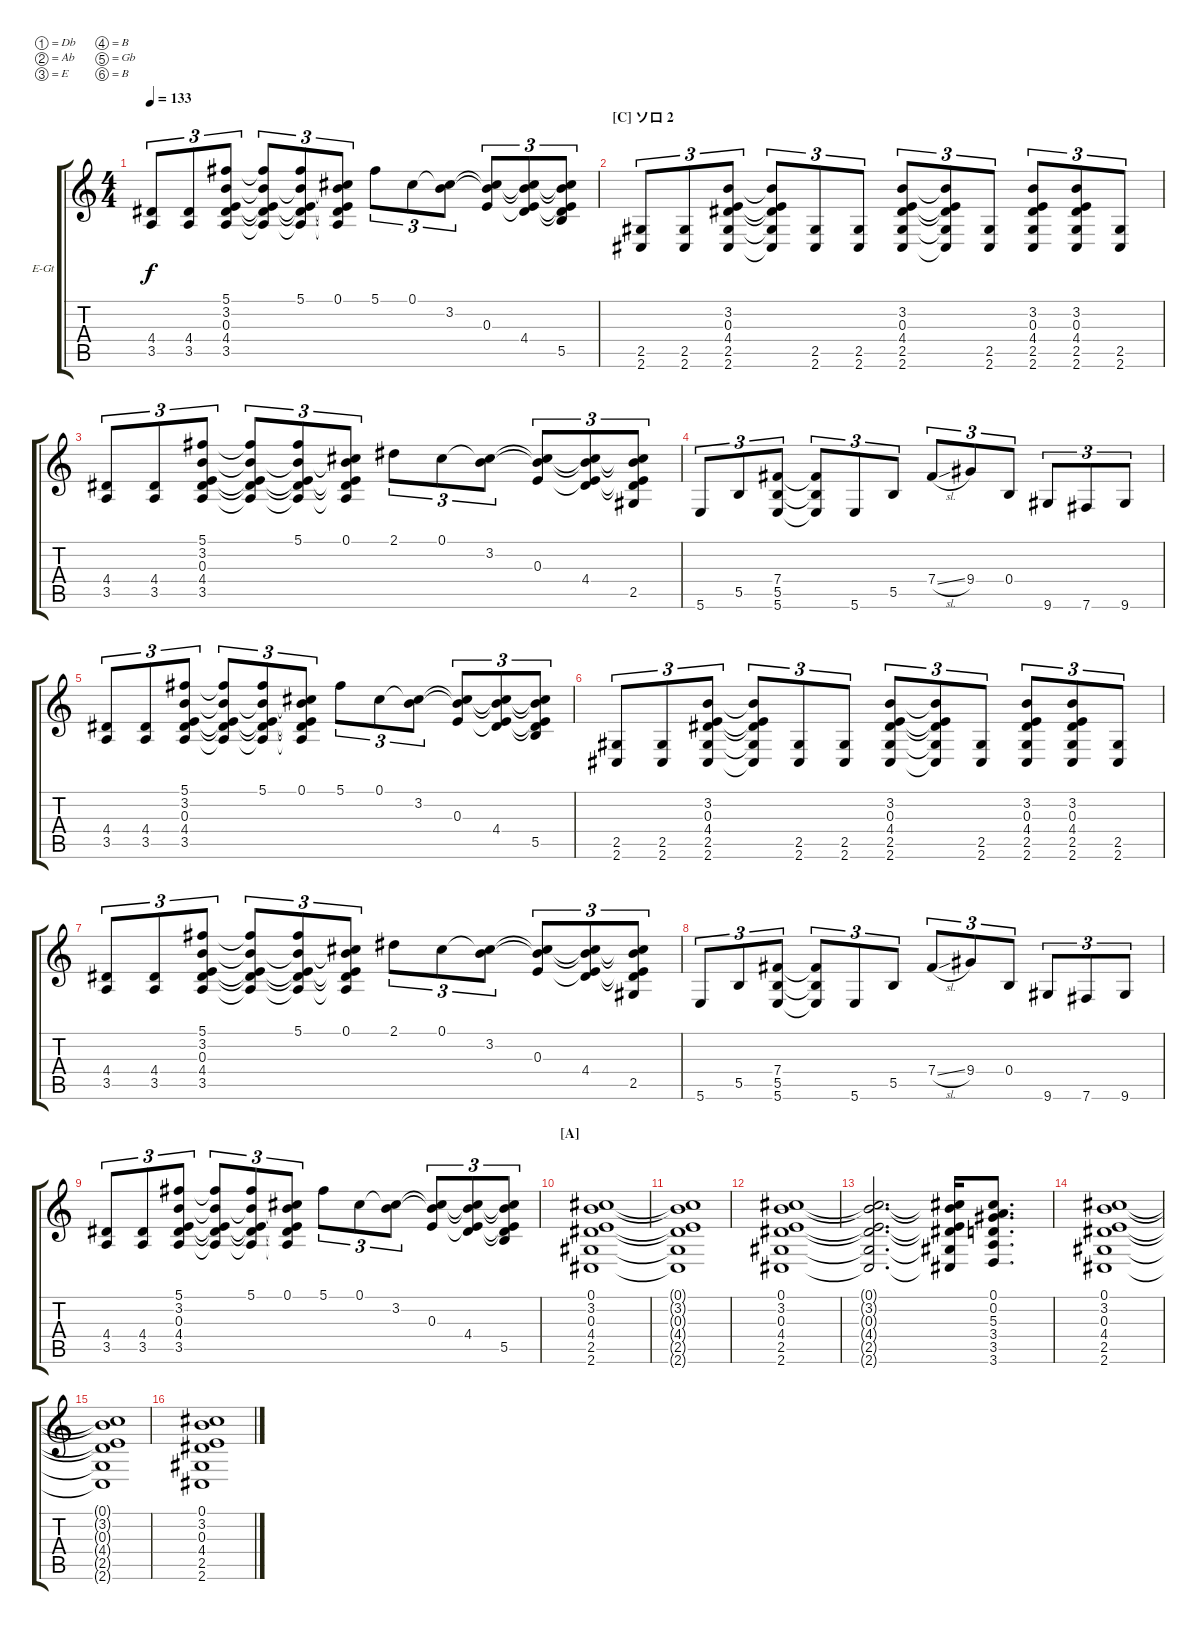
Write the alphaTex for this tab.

\bracketExtendMode groupsimilarinstruments
\firstSystemTrackNameOrientation horizontal
\otherSystemsTrackNameOrientation horizontal
\track ("Julian Rodriguez" "E-Gt") {instrument overdrivenguitar}
\staff {score tabs}
\tuning (Db4 Ab3 E3 B2 Gb2 B1)
\ts (4 4)
\tempo 133
\clef g2
\ks c
(4.4 3.5).8{tu (3 2) dy f} (4.4 3.5).8{tu (3 2)} (5.1 3.2 0.3 4.4 3.5).8{tu (3 2)} (5.1{t} 3.2{t} 0.3{t} 4.4{t} 3.5{t}).8{tu (3 2)} (5.1 3.2{t} 0.3{t} 4.4{t} 3.5{t}).8{tu (3 2)} (0.1 3.2{t} 0.3{t} 4.4{t} 3.5{t}).8{tu (3 2)} 5.1.8{tu (3 2)} 0.1.8{tu (3 2)} (3.2 0.1{t}).8{tu (3 2)} (0.3 0.1{t} 3.2{t}).8{tu (3 2)} (4.4 0.1{t} 3.2{t} 0.3{t}).8{tu (3 2)} (0.1{t} 3.2{t} 0.3{t} 4.4{t} 5.5).8{tu (3 2)} |
\section ("C" "ソロ 2")
(2.5 2.6).8{tu (3 2)} (2.5 2.6).8{tu (3 2)} (3.2 0.3 4.4 2.5 2.6).8{tu (3 2)} (3.2{t} 0.3{t} 4.4{t} 2.5{t} 2.6{t}).8{tu (3 2)} (2.5 2.6).8{tu (3 2)} (2.5 2.6).8{tu (3 2)} (3.2 0.3 4.4 2.5 2.6).8{tu (3 2)} (3.2{t} 0.3{t} 4.4{t} 2.5{t} 2.6{t}).8{tu (3 2)} (2.5 2.6).8{tu (3 2)} (3.2 0.3 4.4 2.5 2.6).8{tu (3 2)} (3.2 0.3 4.4 2.5 2.6).8{tu (3 2)} (2.5 2.6).8{tu (3 2)} |
(4.4 3.5).8{tu (3 2)} (4.4 3.5).8{tu (3 2)} (5.1 3.2 0.3 4.4 3.5).8{tu (3 2)} (5.1{t} 3.2{t} 0.3{t} 4.4{t} 3.5{t}).8{tu (3 2)} (5.1 3.2{t} 0.3{t} 4.4{t} 3.5{t}).8{tu (3 2)} (0.1 3.2{t} 0.3{t} 4.4{t} 3.5{t}).8{tu (3 2)} 2.1.8{tu (3 2)} 0.1.8{tu (3 2)} (3.2 0.1{t}).8{tu (3 2)} (0.3 0.1{t} 3.2{t}).8{tu (3 2)} (4.4 0.1{t} 3.2{t} 0.3{t}).8{tu (3 2)} (0.1{t} 3.2{t} 0.3{t} 4.4{t} 2.5).8{tu (3 2)} |
5.6.8{tu (3 2)} 5.5.8{tu (3 2)} (7.4 5.5 5.6).8{tu (3 2)} (7.4{t} 5.5{t} 5.6{t}).8{tu (3 2)} 5.6.8{tu (3 2)} 5.5.8{tu (3 2)} 7.4{sl}.8{tu (3 2)} 9.4.8{tu (3 2)} 0.4.8{tu (3 2)} 9.6.8{tu (3 2)} 7.6.8{tu (3 2)} 9.6.8{tu (3 2)} |
(4.4 3.5).8{tu (3 2)} (4.4 3.5).8{tu (3 2)} (5.1 3.2 0.3 4.4 3.5).8{tu (3 2)} (5.1{t} 3.2{t} 0.3{t} 4.4{t} 3.5{t}).8{tu (3 2)} (5.1 3.2{t} 0.3{t} 4.4{t} 3.5{t}).8{tu (3 2)} (0.1 3.2{t} 0.3{t} 4.4{t} 3.5{t}).8{tu (3 2)} 5.1.8{tu (3 2)} 0.1.8{tu (3 2)} (3.2 0.1{t}).8{tu (3 2)} (0.3 0.1{t} 3.2{t}).8{tu (3 2)} (4.4 0.1{t} 3.2{t} 0.3{t}).8{tu (3 2)} (0.1{t} 3.2{t} 0.3{t} 4.4{t} 5.5).8{tu (3 2)} |
(2.5 2.6).8{tu (3 2)} (2.5 2.6).8{tu (3 2)} (3.2 0.3 4.4 2.5 2.6).8{tu (3 2)} (3.2{t} 0.3{t} 4.4{t} 2.5{t} 2.6{t}).8{tu (3 2)} (2.5 2.6).8{tu (3 2)} (2.5 2.6).8{tu (3 2)} (3.2 0.3 4.4 2.5 2.6).8{tu (3 2)} (3.2{t} 0.3{t} 4.4{t} 2.5{t} 2.6{t}).8{tu (3 2)} (2.5 2.6).8{tu (3 2)} (3.2 0.3 4.4 2.5 2.6).8{tu (3 2)} (3.2 0.3 4.4 2.5 2.6).8{tu (3 2)} (2.5 2.6).8{tu (3 2)} |
(4.4 3.5).8{tu (3 2)} (4.4 3.5).8{tu (3 2)} (5.1 3.2 0.3 4.4 3.5).8{tu (3 2)} (5.1{t} 3.2{t} 0.3{t} 4.4{t} 3.5{t}).8{tu (3 2)} (5.1 3.2{t} 0.3{t} 4.4{t} 3.5{t}).8{tu (3 2)} (0.1 3.2{t} 0.3{t} 4.4{t} 3.5{t}).8{tu (3 2)} 2.1.8{tu (3 2)} 0.1.8{tu (3 2)} (3.2 0.1{t}).8{tu (3 2)} (0.3 0.1{t} 3.2{t}).8{tu (3 2)} (4.4 0.1{t} 3.2{t} 0.3{t}).8{tu (3 2)} (0.1{t} 3.2{t} 0.3{t} 4.4{t} 2.5).8{tu (3 2)} |
5.6.8{tu (3 2)} 5.5.8{tu (3 2)} (7.4 5.5 5.6).8{tu (3 2)} (7.4{t} 5.5{t} 5.6{t}).8{tu (3 2)} 5.6.8{tu (3 2)} 5.5.8{tu (3 2)} 7.4{sl}.8{tu (3 2)} 9.4.8{tu (3 2)} 0.4.8{tu (3 2)} 9.6.8{tu (3 2)} 7.6.8{tu (3 2)} 9.6.8{tu (3 2)} |
(4.4 3.5).8{tu (3 2)} (4.4 3.5).8{tu (3 2)} (5.1 3.2 0.3 4.4 3.5).8{tu (3 2)} (5.1{t} 3.2{t} 0.3{t} 4.4{t} 3.5{t}).8{tu (3 2)} (5.1 3.2{t} 0.3{t} 4.4{t} 3.5{t}).8{tu (3 2)} (0.1 3.2{t} 0.3{t} 4.4{t} 3.5{t}).8{tu (3 2)} 5.1.8{tu (3 2)} 0.1.8{tu (3 2)} (3.2 0.1{t}).8{tu (3 2)} (0.3 0.1{t} 3.2{t}).8{tu (3 2)} (4.4 0.1{t} 3.2{t} 0.3{t}).8{tu (3 2)} (0.1{t} 3.2{t} 0.3{t} 4.4{t} 5.5).8{tu (3 2)} |
\section ("A" "")
(0.1 3.2 0.3 4.4 2.5 2.6).1 |
(0.1{t} 3.2{t} 0.3{t} 4.4{t} 2.5{t} 2.6{t}).1 |
(0.1 3.2 0.3 4.4 2.5 2.6).1 |
(0.1{t} 3.2{t} 0.3{t} 4.4{t} 2.5{t} 2.6{t}).2{d} (0.1{t} 3.2{t} 0.3{t} 4.4{t} 2.5{t} 2.6{t}).16 (0.1 0.2 5.3 3.4 3.5 3.6).8{d} |
(0.1 3.2 0.3 4.4 2.5 2.6).1 |
(0.1{t} 3.2{t} 0.3{t} 4.4{t} 2.5{t} 2.6{t}).1 |
(0.1 3.2 0.3 4.4 2.5 2.6).1
